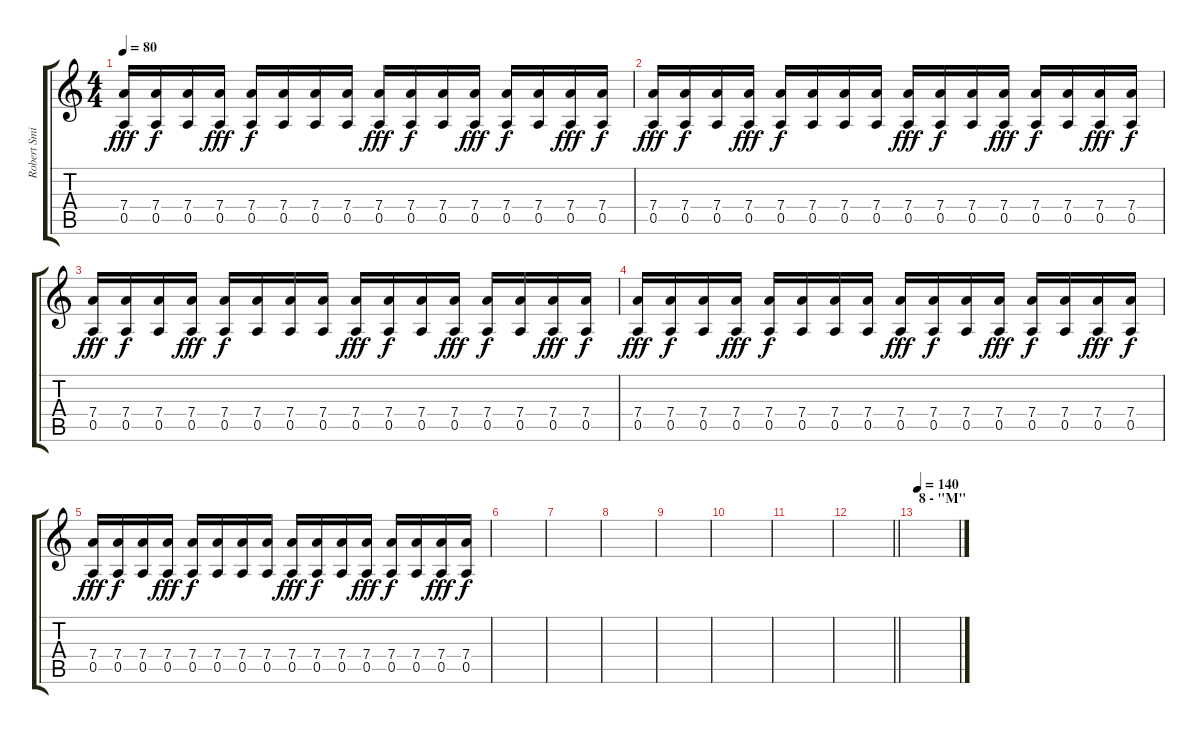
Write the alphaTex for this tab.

\track ("Robert Smith 2" "Robert Smi") {instrument electricguitarclean}
\staff {score tabs}
\tuning (E4 B3 G3 D3 A2 E2) {hide}
\ts (4 4)
\tempo 80
\clef g2
\ks c
(7.4 0.5).16{dy fff} (7.4 0.5).16{dy f} (7.4 0.5).16 (7.4 0.5).16{dy fff} (7.4 0.5).16{dy f} (7.4 0.5).16 (7.4 0.5).16 (7.4 0.5).16 (7.4 0.5).16{dy fff} (7.4 0.5).16{dy f} (7.4 0.5).16 (7.4 0.5).16{dy fff} (7.4 0.5).16{dy f} (7.4 0.5).16 (7.4 0.5).16{dy fff} (7.4 0.5).16{dy f} |
(7.4 0.5).16{dy fff} (7.4 0.5).16{dy f} (7.4 0.5).16 (7.4 0.5).16{dy fff} (7.4 0.5).16{dy f} (7.4 0.5).16 (7.4 0.5).16 (7.4 0.5).16 (7.4 0.5).16{dy fff} (7.4 0.5).16{dy f} (7.4 0.5).16 (7.4 0.5).16{dy fff} (7.4 0.5).16{dy f} (7.4 0.5).16 (7.4 0.5).16{dy fff} (7.4 0.5).16{dy f} |
(7.4 0.5).16{dy fff} (7.4 0.5).16{dy f} (7.4 0.5).16 (7.4 0.5).16{dy fff} (7.4 0.5).16{dy f} (7.4 0.5).16 (7.4 0.5).16 (7.4 0.5).16 (7.4 0.5).16{dy fff} (7.4 0.5).16{dy f} (7.4 0.5).16 (7.4 0.5).16{dy fff} (7.4 0.5).16{dy f} (7.4 0.5).16 (7.4 0.5).16{dy fff} (7.4 0.5).16{dy f} |
(7.4 0.5).16{dy fff volume 0} (7.4 0.5).16{dy f} (7.4 0.5).16 (7.4 0.5).16{dy fff} (7.4 0.5).16{dy f} (7.4 0.5).16 (7.4 0.5).16 (7.4 0.5).16 (7.4 0.5).16{dy fff} (7.4 0.5).16{dy f} (7.4 0.5).16 (7.4 0.5).16{dy fff} (7.4 0.5).16{dy f} (7.4 0.5).16 (7.4 0.5).16{dy fff} (7.4 0.5).16{dy f} |
(7.4 0.5).16{dy fff} (7.4 0.5).16{dy f} (7.4 0.5).16 (7.4 0.5).16{dy fff} (7.4 0.5).16{dy f} (7.4 0.5).16 (7.4 0.5).16 (7.4 0.5).16 (7.4 0.5).16{dy fff} (7.4 0.5).16{dy f} (7.4 0.5).16 (7.4 0.5).16{dy fff} (7.4 0.5).16{dy f} (7.4 0.5).16 (7.4 0.5).16{dy fff} (7.4 0.5).16{dy f} |
|
|
|
|
|
|
\barLineRight lightlight
|
\section ("" "8 - \"M\"")
\tempo 140
